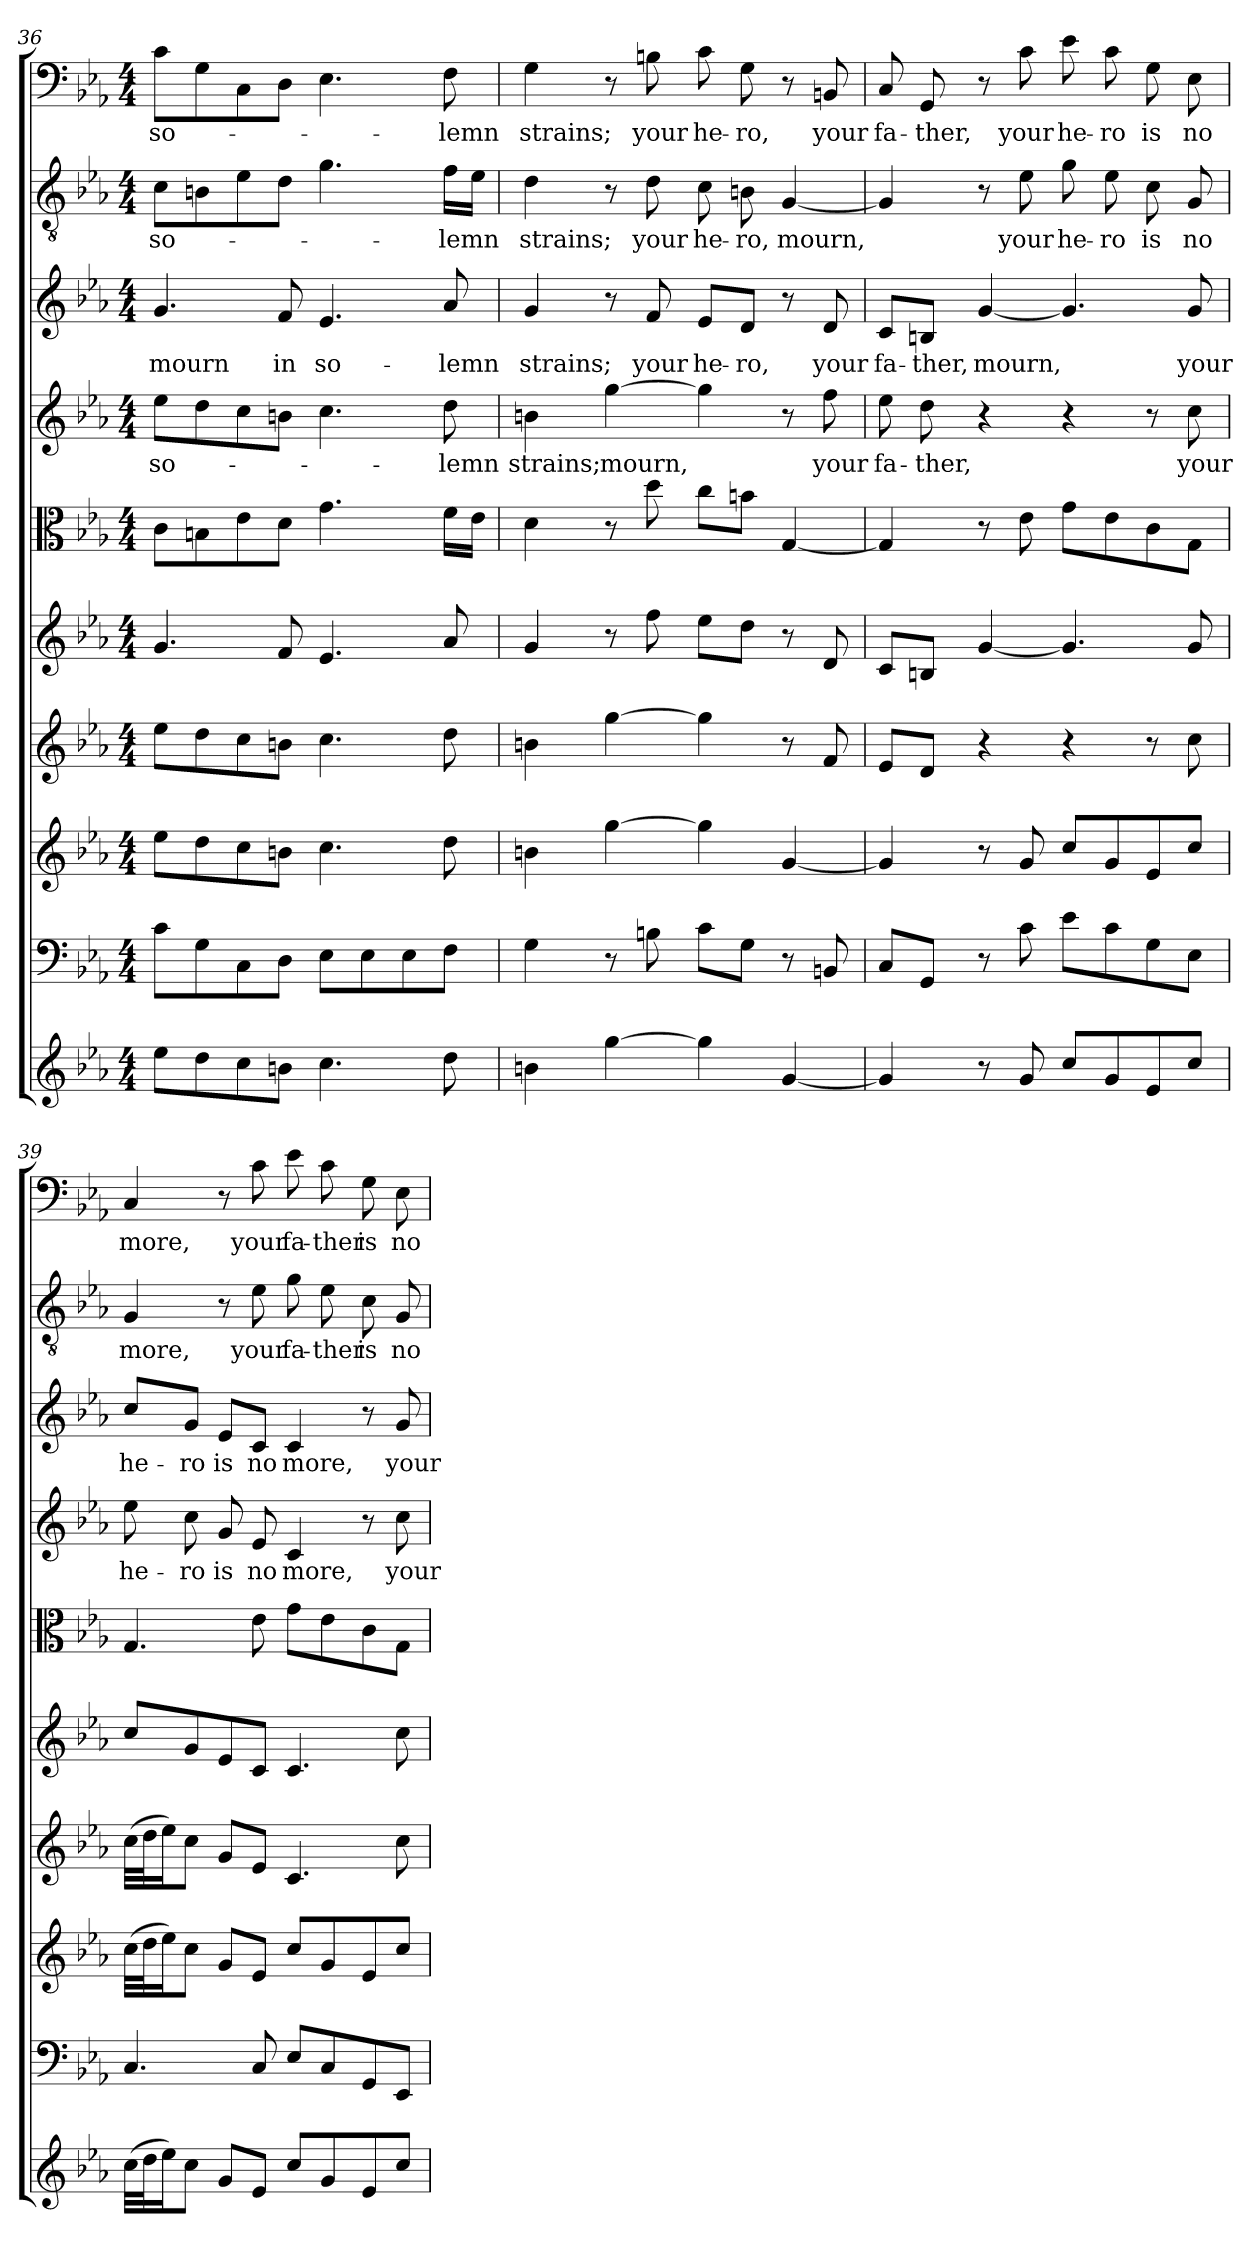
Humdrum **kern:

**kern	**kern	**kern	**kern	**kern	**kern	**kern	**text	**kern	**text	**kern	**text	**kern	**text
*part10	*part9	*part8	*part7	*part6	*part5	*part4	*part4	*part3	*part3	*part2	*part2	*part1	*part1
*staff10	*staff9	*staff8	*staff7	*staff6	*staff5	*staff4	*staff4	*staff3	*staff3	*staff2	*staff2	*staff1	*staff1
*clefG2	*clefF4	*clefG2	*clefG2	*clefG2	*clefC3	*clefG2	*	*clefG2	*	*clefGv2	*	*clefF4	*
*k[b-e-a-]	*k[b-e-a-]	*k[b-e-a-]	*k[b-e-a-]	*k[b-e-a-]	*k[b-e-a-]	*k[b-e-a-]	*	*k[b-e-a-]	*	*k[b-e-a-]	*	*k[b-e-a-]	*
*c:	*c:	*c:	*c:	*c:	*c:	*c:	*	*c:	*	*c:	*	*c:	*
*M4/4	*M4/4	*M4/4	*M4/4	*M4/4	*M4/4	*M4/4	*	*M4/4	*	*M4/4	*	*M4/4	*
=36	=36	=36	=36	=36	=36	=36	=36	=36	=36	=36	=36	=36	=36
8ee-\L	8c\L	8ee-\L	8ee-\L	4.g/	8c\L	8ee-\L	so-	4.g/	mourn	8c\L	so-	8c\L	so-
8dd\	8G\	8dd\	8dd\	.	8Bn\	8dd\	.	.	.	8Bn\	.	8G\	.
8cc\	8C\	8cc\	8cc\	.	8e-\	8cc\	.	.	.	8e-\	.	8C\	.
8bn\J	8D\J	8bn\J	8bn\J	8f/	8d\J	8bn\J	.	8f/	in	8d\J	.	8D\J	.
4.cc\	8E-\L	4.cc\	4.cc\	4.e-/	4.g\	4.cc\	.	4.e-/	so-	4.g\	.	4.E-\	.
.	8E-\	.	.	.	.	.	.	.	.	.	.	.	.
.	8E-\	.	.	.	.	.	.	.	.	.	.	.	.
8dd\	8F\J	8dd\	8dd\	8a-/	16f\LL	8dd\	-lemn	8a-/	-lemn	16f\LL	-lemn	8F\	-lemn
.	.	.	.	.	16e-\JJ	.	.	.	.	16e-\JJ	.	.	.
=37	=37	=37	=37	=37	=37	=37	=37	=37	=37	=37	=37	=37	=37
4bn\	4G\	4bn\	4bn\	4g/	4d\	4bn\	strains;	4g/	strains;	4d\	strains;	4G\	strains;
[4gg\	8r	[4gg\	[4gg\	8r	8r	[4gg\	mourn,	8r	.	8r	.	8r	.
.	8Bn\	.	.	8ff\	8dd\	.	.	8f/	your	8d\	your	8Bn\	your
4gg\]	8c\L	4gg\]	4gg\]	8ee-\L	8cc\L	4gg\]	.	8e-/L	he-	8c\	he-	8c\	he-
.	8G\J	.	.	8dd\J	8bn\J	.	.	8d/J	-ro,	8Bn\	-ro,	8G\	-ro,
[4g/	8r	[4g/	8r	8r	[4G/	8r	.	8r	.	[4G/	mourn,	8r	.
.	8BBn/	.	8f/	8d/	.	8ff\	your	8d/	your	.	.	8BBn/	your
=38	=38	=38	=38	=38	=38	=38	=38	=38	=38	=38	=38	=38	=38
4g/]	8C/L	4g/]	8e-/L	8c/L	4G/]	8ee-\	fa-	8c/L	fa-	4G/]	.	8C/	fa-
.	8GG/J	.	8d/J	8Bn/J	.	8dd\	-ther,	8Bn/J	-ther,	.	.	8GG/	-ther,
8r	8r	8r	4r	[4g/	8r	4r	.	[4g/	mourn,	8r	.	8r	.
8g/	8c\	8g/	.	.	8e-\	.	.	.	.	8e-\	your	8c\	your
8cc/L	8e-\L	8cc/L	4r	4.g/]	8g\L	4r	.	4.g/]	.	8g\	he-	8e-\	he-
8g/	8c\	8g/	.	.	8e-\	.	.	.	.	8e-\	-ro	8c\	-ro
8e-/	8G\	8e-/	8r	.	8c\	8r	.	.	.	8c\	is	8G\	is
8cc/J	8E-\J	8cc/J	8cc\	8g/	8G\J	8cc\	your	8g/	your	8G/	no	8E-\	no
=39	=39	=39	=39	=39	=39	=39	=39	=39	=39	=39	=39	=39	=39
(32cc\LLL	4.C/	(32cc\LLL	(32cc\LLL	8cc/L	4.G/	8ee-\	he-	8cc/L	he-	4G/	more,	4C/	more,
32dd\J	.	32dd\J	32dd\J	.	.	.	.	.	.	.	.	.	.
16ee-\J)	.	16ee-\J)	16ee-\J)	.	.	.	.	.	.	.	.	.	.
8cc\J	.	8cc\J	8cc\J	8g/	.	8cc\	-ro	8g/J	-ro	.	.	.	.
8g/L	.	8g/L	8g/L	8e-/	.	8g/	is	8e-/L	is	8r	.	8r	.
8e-/J	8C/	8e-/J	8e-/J	8c/J	8e-\	8e-/	no	8c/J	no	8e-\	your	8c\	your
8cc/L	8E-/L	8cc/L	4.c/	4.c/	8g\L	4c/	more,	4c/	more,	8g\	fa-	8e-\	fa-
8g/	8C/	8g/	.	.	8e-\	.	.	.	.	8e-\	-ther	8c\	-ther
8e-/	8GG/	8e-/	.	.	8c\	8r	.	8r	.	8c\	is	8G\	is
8cc/J	8EE-/J	8cc/J	8cc\	8cc\	8G\J	8cc\	your	8g/	your	8G/	no	8E-\	no
=	=	=	=	=	=	=	=	=	=	=	=	=	=
*-	*-	*-	*-	*-	*-	*-	*-	*-	*-	*-	*-	*-	*-
